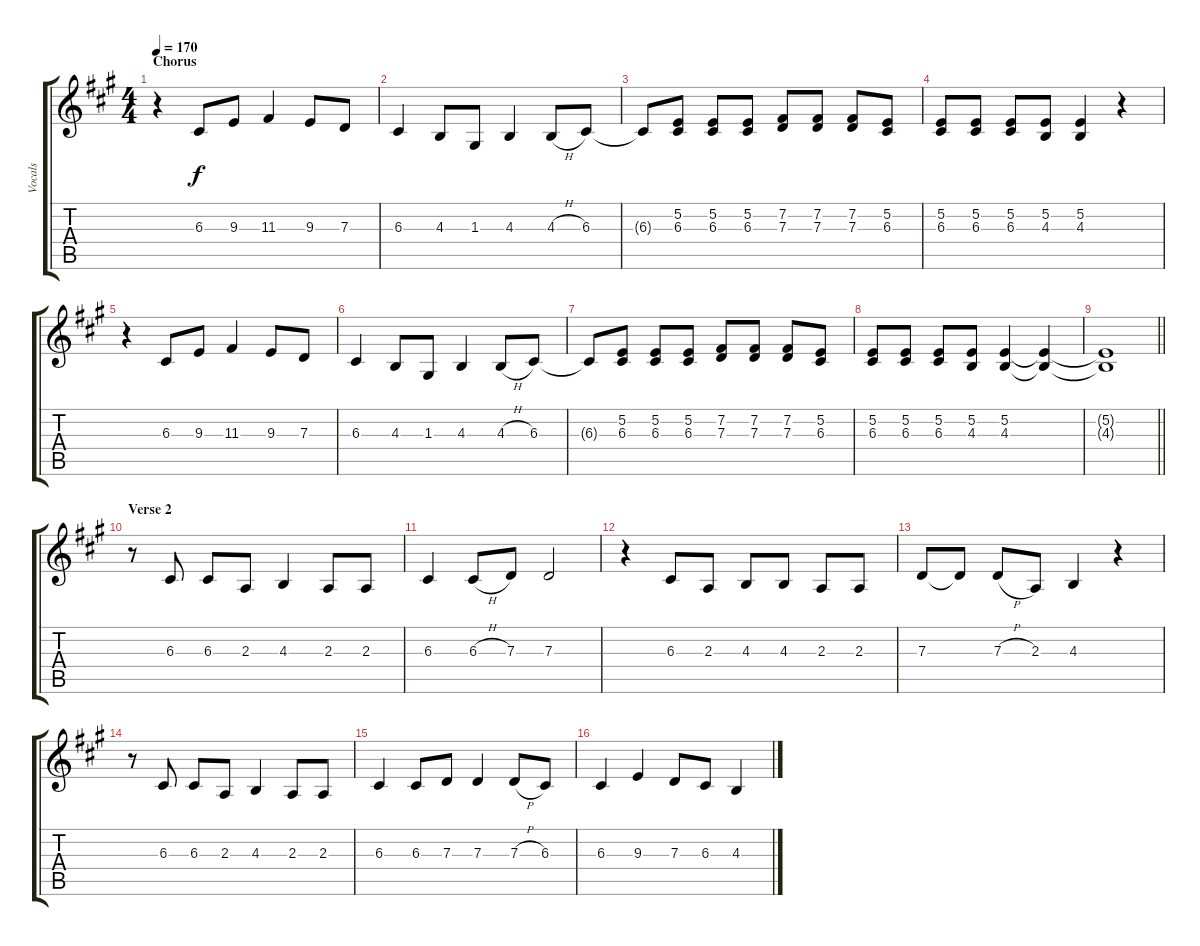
\track ("Vocals" "Vocals") {instrument trumpet}
\staff {score tabs}
\tuning (E4 B3 G3 D3 A2 E2) {hide}
\ts (4 4)
\section ("" "Chorus")
\tempo 170
\clef g2
\ks a
r.4{dy f} 6.3.8 9.3.8 11.3.4 9.3.8 7.3.8 |
6.3.4 4.3.8 1.3.8 4.3.4 4.3{h}.8 6.3.8 |
6.3{t}.8 (5.2 6.3).8 (5.2 6.3).8 (5.2 6.3).8 (7.2 7.3).8 (7.2 7.3).8 (7.2 7.3).8 (5.2 6.3).8 |
(5.2 6.3).8 (5.2 6.3).8 (5.2 6.3).8 (5.2 4.3).8 (5.2 4.3).4 r.4 |
r.4 6.3.8 9.3.8 11.3.4 9.3.8 7.3.8 |
6.3.4 4.3.8 1.3.8 4.3.4 4.3{h}.8 6.3.8 |
6.3{t}.8 (5.2 6.3).8 (5.2 6.3).8 (5.2 6.3).8 (7.2 7.3).8 (7.2 7.3).8 (7.2 7.3).8 (5.2 6.3).8 |
(5.2 6.3).8 (5.2 6.3).8 (5.2 6.3).8 (5.2 4.3).8 (5.2 4.3).4 (5.2{t} 4.3{t}).4 |
\barLineRight lightlight
(5.2{t} 4.3{t}).1 |
\section ("" "Verse 2")
r.8 6.3.8 6.3.8 2.3.8 4.3.4 2.3.8 2.3.8 |
6.3.4 6.3{h}.8 7.3.8 7.3.2 |
r.4 6.3.8 2.3.8 4.3.8 4.3.8 2.3.8 2.3.8 |
7.3.8 7.3{t}.8 7.3{h}.8 2.3.8 4.3.4 r.4 |
r.8 6.3.8 6.3.8 2.3.8 4.3.4 2.3.8 2.3.8 |
6.3.4 6.3.8 7.3.8 7.3.4 7.3{h}.8 6.3.8 |
6.3.4 9.3.4 7.3.8 6.3.8 4.3.4
